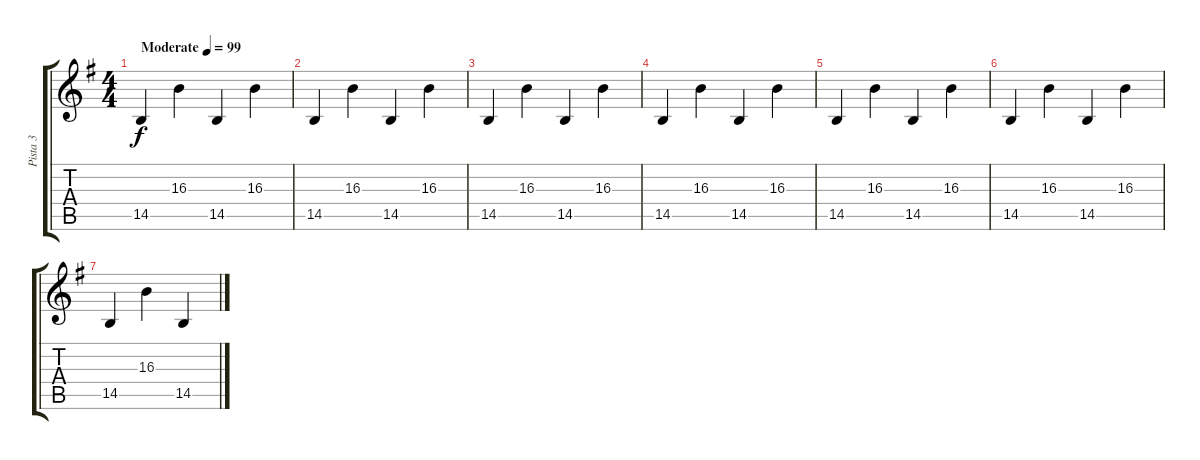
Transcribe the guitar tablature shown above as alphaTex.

\track ("Pista 3" "Pista 3") {solo instrument harpsichord}
\staff {score tabs}
\tuning (E4 B3 G3 D3 A2 E2) {hide}
\ts (4 4)
\tempo (99 "Moderate")
\clef g2
\ks eminor
14.5.4{dy f instrument harpsichord} 16.3.4 14.5.4 16.3.4 |
14.5.4 16.3.4 14.5.4 16.3.4 |
14.5.4 16.3.4 14.5.4 16.3.4 |
14.5.4 16.3.4 14.5.4 16.3.4 |
14.5.4 16.3.4 14.5.4 16.3.4 |
14.5.4 16.3.4 14.5.4 16.3.4 |
14.5.4 16.3.4 14.5.4
